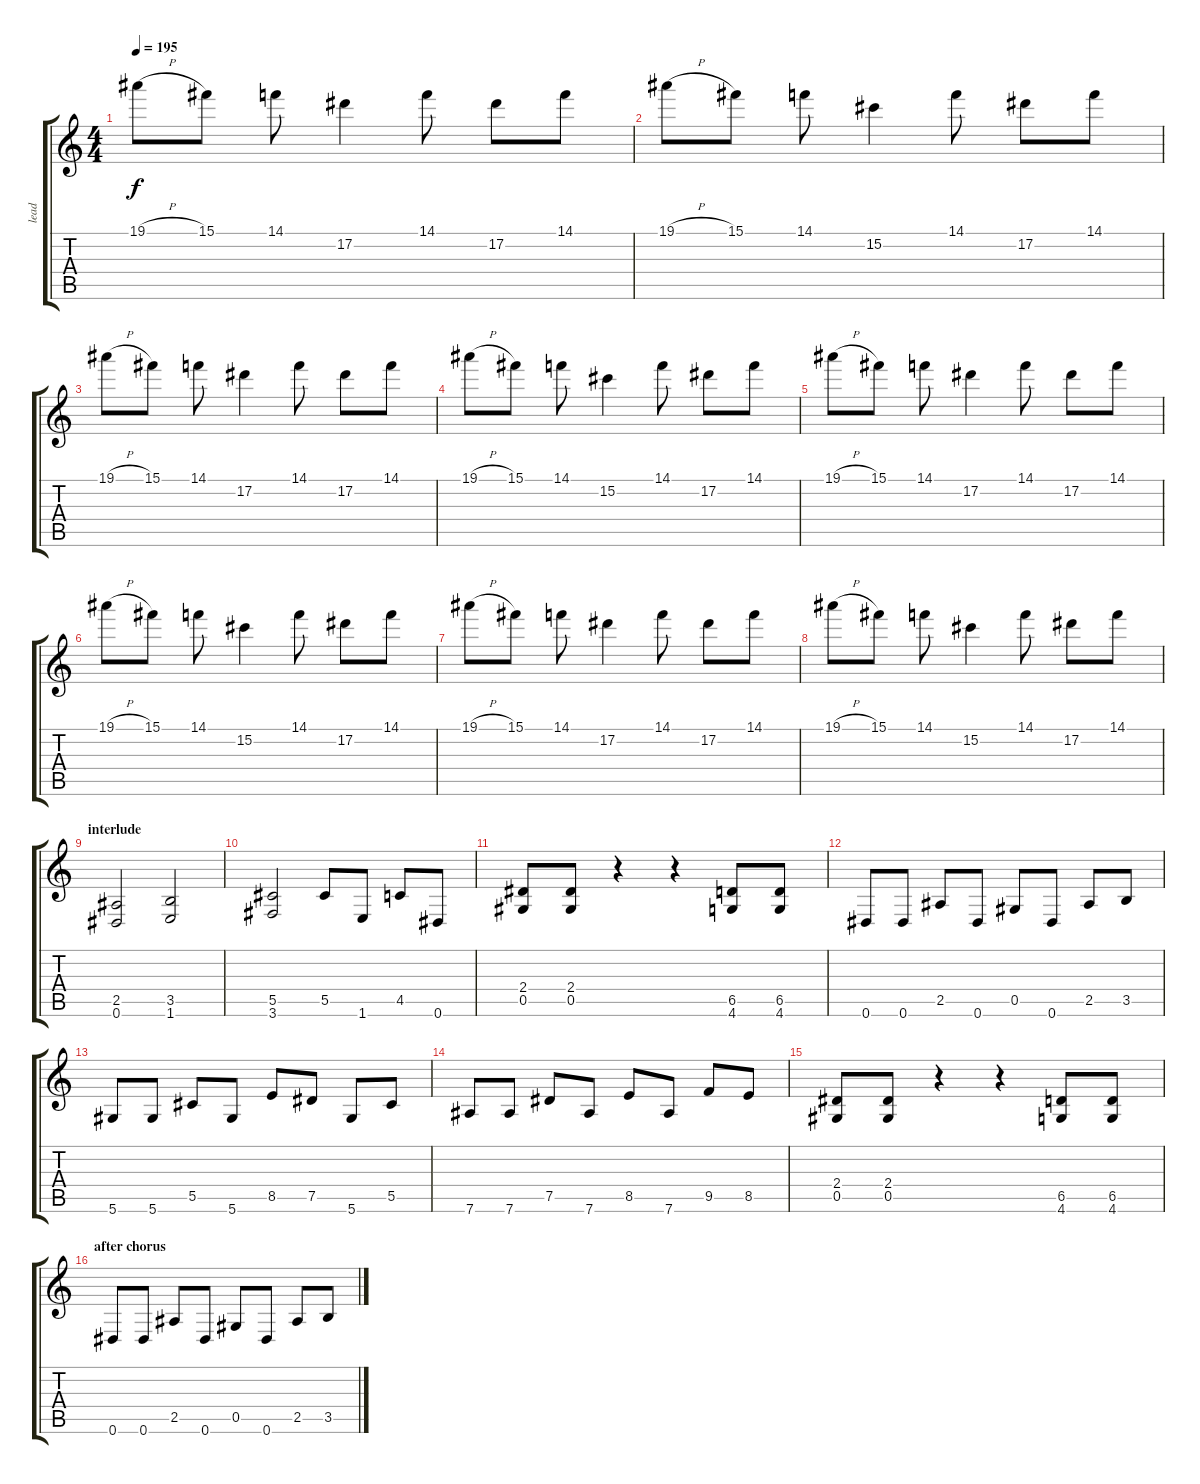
\track ("lead" "lead") {instrument distortionguitar}
\staff {score tabs}
\tuning (Eb4 Bb3 Gb3 Db3 Ab2 Eb2) {hide}
\ts (4 4)
\tempo 195
\clef g2
\ks c
19.1{h}.8{dy f} 15.1.8 14.1.8 17.2.4 14.1.8 17.2.8 14.1.8 |
19.1{h}.8 15.1.8 14.1.8 15.2.4 14.1.8 17.2.8 14.1.8 |
19.1{h}.8 15.1.8 14.1.8 17.2.4 14.1.8 17.2.8 14.1.8 |
19.1{h}.8 15.1.8 14.1.8 15.2.4 14.1.8 17.2.8 14.1.8 |
19.1{h}.8 15.1.8 14.1.8 17.2.4 14.1.8 17.2.8 14.1.8 |
19.1{h}.8 15.1.8 14.1.8 15.2.4 14.1.8 17.2.8 14.1.8 |
\section ("" "")
19.1{h}.8 15.1.8 14.1.8 17.2.4 14.1.8 17.2.8 14.1.8 |
19.1{h}.8 15.1.8 14.1.8 15.2.4 14.1.8 17.2.8 14.1.8 |
\section ("" "interlude")
(2.5 0.6).2 (3.5 1.6).2 |
(5.5 3.6).2 5.5.8 1.6.8 4.5.8 0.6.8 |
(2.4 0.5).8 (2.4 0.5).8 r.4 r.4 (6.5 4.6).8 (6.5 4.6).8 |
0.6.8 0.6.8 2.5.8 0.6.8 0.5.8 0.6.8 2.5.8 3.5.8 |
5.6.8 5.6.8 5.5.8 5.6.8 8.5.8 7.5.8 5.6.8 5.5.8 |
7.6.8 7.6.8 7.5.8 7.6.8 8.5.8 7.6.8 9.5.8 8.5.8 |
(2.4 0.5).8 (2.4 0.5).8 r.4 r.4 (6.5 4.6).8 (6.5 4.6).8 |
\section ("" "after chorus")
0.6.8 0.6.8 2.5.8 0.6.8 0.5.8 0.6.8 2.5.8 3.5.8
